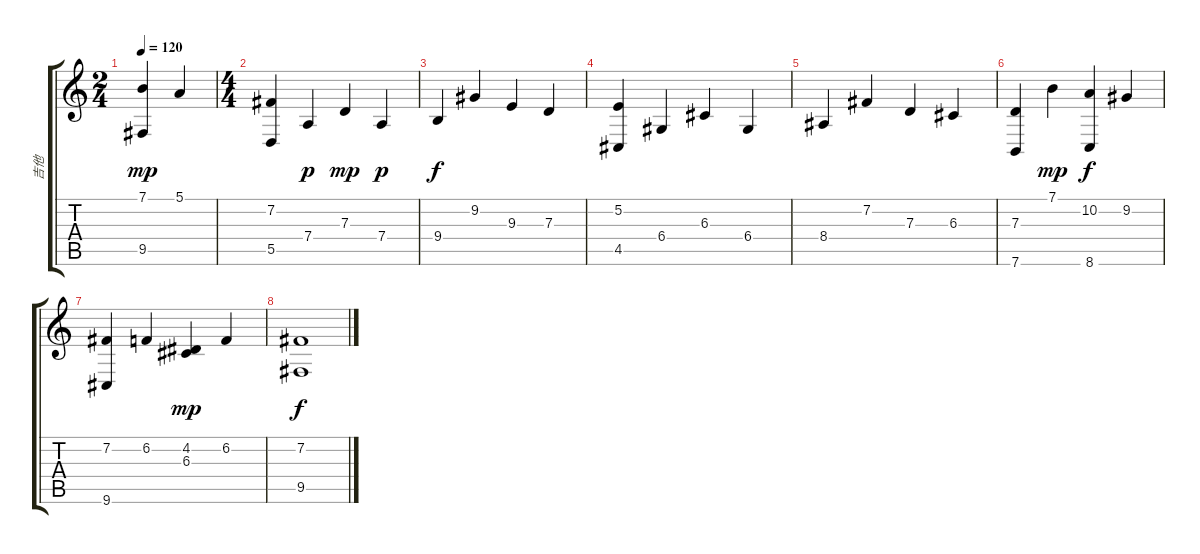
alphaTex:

\track ("吉他" "吉他") {instrument acousticgrandpiano}
\staff {score tabs}
\tuning (E4 B3 G3 D3 A2 E2) {hide}
\ts (2 4)
\tempo 120
\clef g2
\ks c
(7.1 9.5).4{dy mp} 5.1.4 |
\ts (4 4)
(7.2 5.5).4 7.4.4{dy p} 7.3.4{dy mp} 7.4.4{dy p} |
9.4.4{dy f} 9.2.4 9.3.4 7.3.4 |
(5.2 4.5).4 6.4.4 6.3.4 6.4.4 |
8.4.4 7.2.4 7.3.4 6.3.4 |
(7.3 7.6).4 7.1.4{dy mp} (10.2 8.6).4{dy f} 9.2.4 |
(7.2 9.6).4 6.2.4 (4.2 6.3).4{dy mp} 6.2.4 |
(7.2 9.5).1{dy f}
